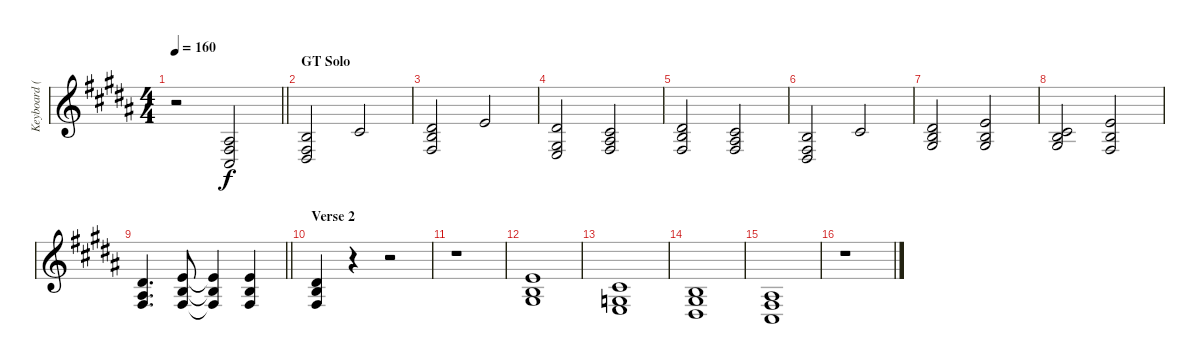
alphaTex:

\track ("Keyboard (L)" "Keyboard (") {instrument acousticgrandpiano}
\staff {score}
\tuning (E4 B3 G3 D3 A2 E2 B1) {hide}
\ts (4 4)
\tempo 160
\clef g2
\barLineRight lightlight
\ks b
r.2{dy f} (3.3 4.4 4.5).2 |
\section ("" "GT Solo")
(0.2 1.4 9.5).2 2.2.2 |
(8.3 4.4 14.5).2{beam Up} 0.1.2 |
(4.2 1.3 2.4).2 (2.2 3.3 4.4).2 |
(0.2 8.3 4.4).2 (2.2 3.3 4.4).2 |
(0.2 1.4 9.5).2 2.2.2 |
(0.2 1.3 13.4).2 (0.1 0.2 1.3).2 |
(0.2 6.3 6.4).2{beam Up} (0.1 0.2 4.4).2 |
\barLineRight lightlight
(8.3 4.4 13.5).4{d beam Up} (0.1 0.2 4.4).8 (0.1{t} 0.2{t} 4.4{t}).4 (0.1 0.2 4.4).4 |
\section ("" "Verse 2")
(0.2 8.3 4.4).4{beam Up} r.4 r.2 |
r.1 |
(0.1 0.2 1.3).1 |
(0.3 2.4 16.5).1 |
(0.2 1.3 1.4).1 |
(3.3 4.4 9.6).1 |
r.1
